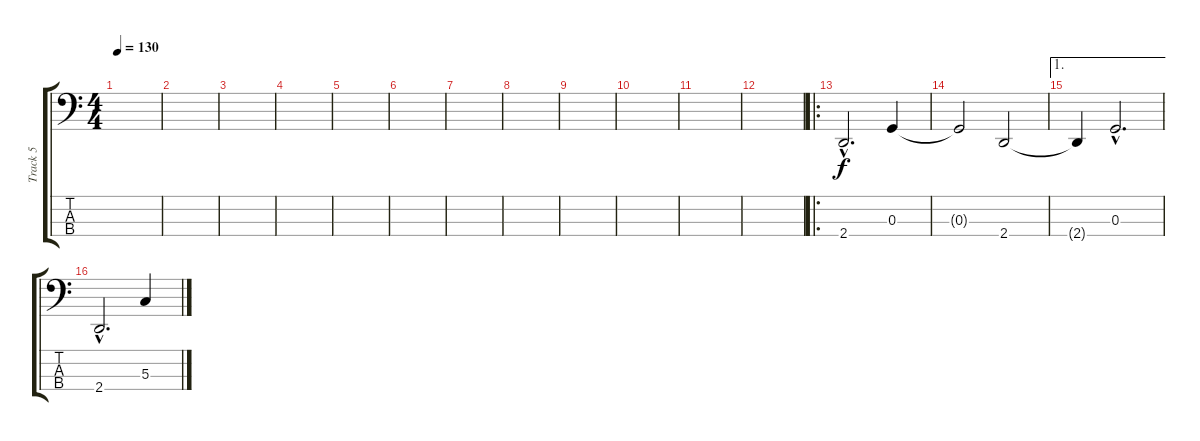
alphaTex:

\track ("Track 5" "Track 5") {instrument electricbassfinger}
\staff {score tabs}
\tuning (F2 C2 G1 C1) {hide}
\ts (4 4)
\tempo 130
\clef f4
\ks c
|
|
|
|
|
|
|
|
|
|
|
|
\ro
2.4{hac}.2{d} 0.3.4 |
0.3{t}.2 2.4.2 |
\ae 1
2.4{t}.4 0.3{hac}.2{d} |
2.4{hac}.2{d} 5.3.4
